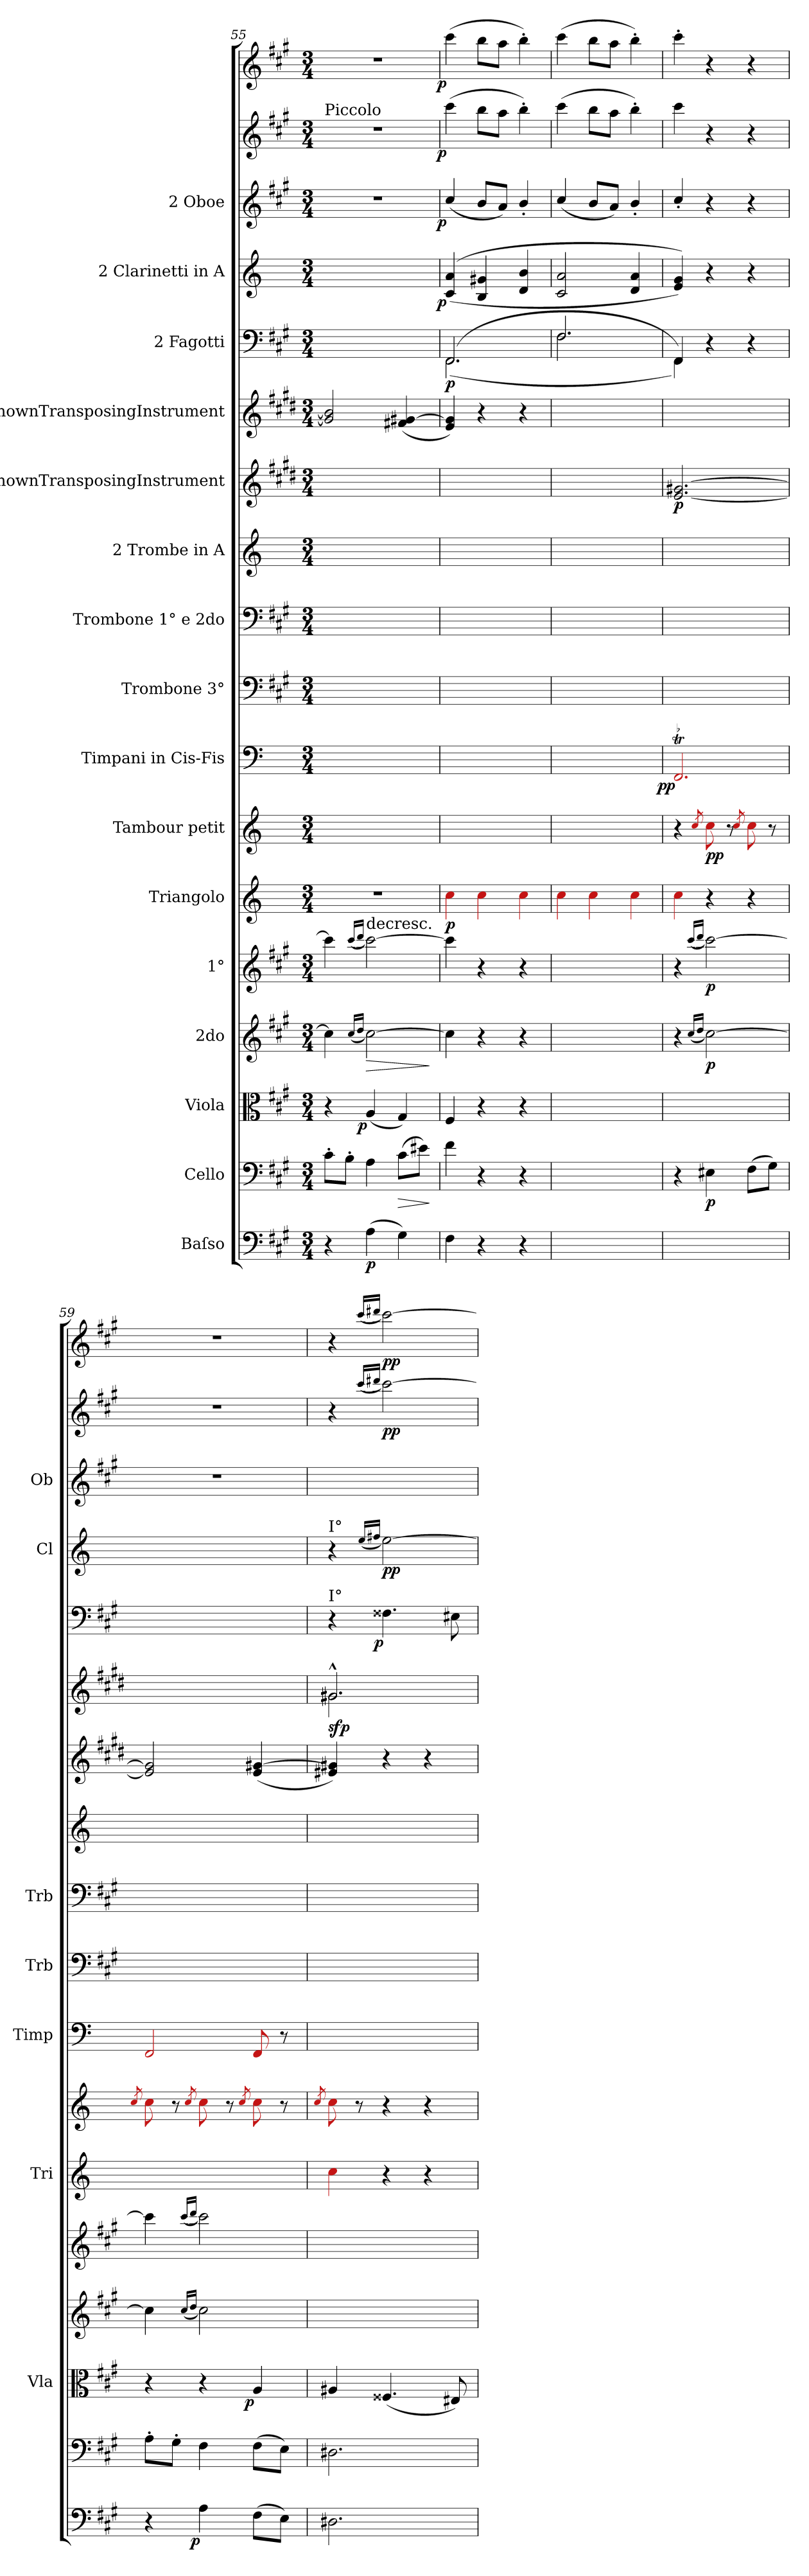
**kern	**dynam	**kern	**dynam	**kern	**dynam	**kern	**dynam	**kern	**dynam	**kern	**dynam	**kern	**dynam	**kern	**dynam	**kern	**kern	**kern	**kern	**dynam	**kern	**dynam	**kern	**dynam	**kern	**dynam	**kern	**dynam	**kern	**dynam	**kern	**dynam
*part18	*part18	*part17	*part17	*part16	*part16	*part15	*part15	*part14	*part14	*part13	*part13	*part12	*part12	*part11	*part11	*part10	*part9	*part8	*part7	*part7	*part6	*part6	*part5	*part5	*part4	*part4	*part3	*part3	*part2	*part2	*part1	*part1
*staff18	*staff18	*staff17	*staff17	*staff16	*staff16	*staff15	*staff15	*staff14	*staff14	*staff13	*staff13	*staff12	*staff12	*staff11	*staff11	*staff10	*staff9	*staff8	*staff7	*staff7	*staff6	*staff6	*staff5	*staff5	*staff4	*staff4	*staff3	*staff3	*staff2	*staff2	*staff1	*staff1
*I"Baſso	*	*I"Cello	*	*I"Viola	*	*I"2do	*	*I"1°	*	*I"Triangolo	*	*I"Tambour petit	*	*I"Timpani in Cis-Fis	*	*I"Trombone 3°	*I"Trombone 1° e 2do	*I"2 Trombe in A	*I"UnknownTransposingInstrument	*	*I"UnknownTransposingInstrument	*	*I"2 Fagotti	*	*I"2 Clarinetti in A	*	*I"2 Oboe	*	*	*	*	*
*	*	*	*	*I'Vla	*	*	*	*	*	*I'Tri	*	*	*	*I'Timp	*	*I'Trb	*I'Trb	*	*	*	*	*	*	*	*I'Cl	*	*I'Ob	*	*	*	*	*
*clefF4	*	*clefF4	*	*clefC3	*	*clefG2	*	*clefG2	*	*clefG2	*	*clefG2	*	*clefF4	*	*clefF4	*clefF4	*clefG2	*clefG2	*	*clefG2	*	*clefF4	*	*clefG2	*	*clefG2	*	*clefG2	*	*clefG2	*
*	*	*	*	*	*	*	*	*	*	*	*	*	*	*	*	*	*	*ITrd2c3	*ITrd4c7	*	*ITrd4c7	*	*	*	*ITrd2c3	*	*	*	*	*	*	*
*k[f#c#g#]	*	*k[f#c#g#]	*	*k[f#c#g#]	*	*k[f#c#g#]	*	*k[f#c#g#]	*	*k[]	*	*k[]	*	*k[]	*	*k[f#c#g#]	*k[f#c#g#]	*k[f#c#g#]	*k[f#c#g#]	*	*k[f#c#g#]	*	*k[f#c#g#]	*	*k[f#c#g#]	*	*k[f#c#g#]	*	*k[f#c#g#]	*	*k[f#c#g#]	*
*M3/4	*	*M3/4	*	*M3/4	*	*M3/4	*	*M3/4	*	*M3/4	*	*M3/4	*	*M3/4	*	*M3/4	*M3/4	*M3/4	*M3/4	*	*M3/4	*	*M3/4	*	*M3/4	*	*M3/4	*	*M3/4	*	*M3/4	*
=55	=55	=55	=55	=55	=55	=55	=55	=55	=55	=55	=55	=55	=55	=55	=55	=55	=55	=55	=55	=55	=55	=55	=55	=55	=55	=55	=55	=55	=55	=55	=55	=55
!	!	!	!	!	!	!	!	!	!	!	!	!	!	!	!	!	!	!	!	!	!	!	!	!	!	!	!	!	!LO:TX:a:t=Piccolo	!	!	!
4r	.	8c#'\L	.	4r	.	4cc#\]	.	4ccc#\]	.	2.r	.	2.ryy	.	2.ryy	.	2.ryy	2.ryy	2.ryy	2.ryy	.	2c#]/ 2e]/	.	2.ryy	.	2.ryy	.	2.r	.	2.r	.	2.r	.
.	.	8B'\J	.	.	.	.	.	.	.	.	.	.	.	.	.	.	.	.	.	.	.	.	.	.	.	.	.	.	.	.	.	.
.	.	.	.	.	.	(16qqcc#/LL	.	(16qqccc#/LL	.	.	.	.	.	.	.	.	.	.	.	.	.	.	.	.	.	.	.	.	.	.	.	.
.	.	.	.	.	.	16qqdd/JJ	.	16qqddd/JJ	.	.	.	.	.	.	.	.	.	.	.	.	.	.	.	.	.	.	.	.	.	.	.	.
!	!	!	!	!	!	!	!	!LO:TX:t=decresc.	!	!	!	!	!	!	!	!	!	!	!	!	!	!	!	!	!	!	!	!	!	!	!	!
!	!	!	!	!	!LO:DY:rj	!	!LO:HP:b	!	!	!	!	!	!	!	!	!	!	!	!	!	!	!	!	!	!	!	!	!	!	!	!	!
(4A\	p	4A\	.	(4A/	p	[2cc#\)	>	[2ccc#\)	.	.	.	.	.	.	.	.	.	.	.	.	.	.	.	.	.	.	.	.	.	.	.	.
!	!	!	!LO:HP:b	!	!	!	!	!	!	!	!	!	!	!	!	!	!	!	!	!	!	!	!	!	!	!	!	!	!	!	!	!
4G#\)	.	(8c#\L	>	4G#/)	.	.	.	.	.	.	.	.	.	.	.	.	.	.	.	.	(4Bn/ [4c#X/	.	.	.	.	.	.	.	.	.	.	.
.	.	8e#X\J)	.	.	.	.	.	.	.	.	.	.	.	.	.	.	.	.	.	.	.	.	.	.	.	.	.	.	.	.	.	.
.	.	.	]	.	.	.	]	.	.	.	.	.	.	.	.	.	.	.	.	.	.	.	.	.	.	.	.	.	.	.	.	.
=56	=56	=56	=56	=56	=56	=56	=56	=56	=56	=56	=56	=56	=56	=56	=56	=56	=56	=56	=56	=56	=56	=56	=56	=56	=56	=56	=56	=56	=56	=56	=56	=56
*	*	*	*	*	*	*	*	*	*	*	*	*	*	*	*	*	*	*	*	*	*	*	*^	*	*	*	*	*	*	*	*	*
!	!	!	!	!	!	!	!	!	!	!	!	!	!	!	!	!	!	!	!	!	!	!	!	!	!	!	!LO:DY:rj	!	!LO:DY:rj	!	!LO:DY:rj	!	!LO:DY:rj
4F#\	.	4f#\	.	4F#/	.	4cc#\]	.	4ccc#\]	.	4Rcc\	p	2.ryy	.	2.ryy	.	2.ryy	2.ryy	2.ryy	2.ryy	.	4A/ 4c#]/)	.	(2.FF#/	(2.FF#\	p	(<(>4A/ 4f#/	p	(4cc#/	p	(4ccc#\	p	(4ccc#\	p
4r	.	4r	.	4r	.	4r	.	4r	.	4Rcc\	.	.	.	.	.	.	.	.	.	.	4r	.	.	.	.	4G#/ 4e#X/	.	8b/L	.	8bb\L	.	8bb\L	.
.	.	.	.	.	.	.	.	.	.	.	.	.	.	.	.	.	.	.	.	.	.	.	.	.	.	.	.	8a/J)	.	8aa\J	.	8aa\J	.
4r	.	4r	.	4r	.	4r	.	4r	.	4Rcc\	.	.	.	.	.	.	.	.	.	.	4r	.	.	.	.	4B/ 4g#/	.	4b'/	.	4bb'\)	.	4bb'\)	.
=57	=57	=57	=57	=57	=57	=57	=57	=57	=57	=57	=57	=57	=57	=57	=57	=57	=57	=57	=57	=57	=57	=57	=57	=57	=57	=57	=57	=57	=57	=57	=57	=57	=57
2.ryy	.	2.ryy	.	2.ryy	.	2.ryy	.	2.ryy	.	4Rcc\	.	2.ryy	.	2.ryy	.	2.ryy	2.ryy	2.ryy	2.ryy	.	2.ryy	.	2.F#/	2.F#\	.	2A/ 2f#/	.	(4cc#/	.	(4ccc#\	.	(4ccc#\	.
.	.	.	.	.	.	.	.	.	.	4Rcc\	.	.	.	.	.	.	.	.	.	.	.	.	.	.	.	.	.	8b/L	.	8bb\L	.	8bb\L	.
.	.	.	.	.	.	.	.	.	.	.	.	.	.	.	.	.	.	.	.	.	.	.	.	.	.	.	.	8a/J)	.	8aa\J	.	8aa\J	.
.	.	.	.	.	.	.	.	.	.	4Rcc\	.	.	.	.	.	.	.	.	.	.	.	.	.	.	.	4B/ 4f#/	.	4b'/	.	4bb'\)	.	4bb'\)	.
=58	=58	=58	=58	=58	=58	=58	=58	=58	=58	=58	=58	=58	=58	=58	=58	=58	=58	=58	=58	=58	=58	=58	=58	=58	=58	=58	=58	=58	=58	=58	=58	=58	=58
!	!	!	!	!	!	!	!	!	!	!	!	!	!	!	!LO:DY:rj	!	!	!	!	!	!	!	!	!	!	!	!	!	!	!	!	!	!
2.ryy	.	4r	.	2.ryy	.	4r	.	4r	.	4Rcc\	.	4r	.	2.Rdt/	pp	2.ryy	2.ryy	2.ryy	[2.A/ [2.c#X/	p	2.ryy	.	4FF#/)	4FF#\)	.	4c#/ 4e/))	.	4cc#'/	.	4ccc#\	.	4ccc#'\	.
.	.	.	.	.	.	(16qqcc#/LL	.	(16qqccc#/LL	.	.	.	.	.	.	.	.	.	.	.	.	.	.	.	.	.	.	.	.	.	.	.	.	.
.	.	.	.	.	.	16qqdd/JJ	.	16qqddd/JJ	.	.	.	8qRcc/	.	.	.	.	.	.	.	.	.	.	.	.	.	.	.	.	.	.	.	.	.
.	.	4E#X\	p	.	.	[2cc#\)	p	[2ccc#\)	p	4r	.	8Rcc\	pp	.	.	.	.	.	.	.	.	.	4r	4ryy	.	4r	.	4r	.	4r	.	4r	.
.	.	.	.	.	.	.	.	.	.	.	.	8r	.	.	.	.	.	.	.	.	.	.	.	.	.	.	.	.	.	.	.	.	.
.	.	.	.	.	.	.	.	.	.	.	.	8qRcc/	.	.	.	.	.	.	.	.	.	.	.	.	.	.	.	.	.	.	.	.	.
.	.	(8F#\L	.	.	.	.	.	.	.	4r	.	8Rcc\	.	.	.	.	.	.	.	.	.	.	4r	4ryy	.	4r	.	4r	.	4r	.	4r	.
.	.	8G#\J)	.	.	.	.	.	.	.	.	.	8r	.	.	.	.	.	.	.	.	.	.	.	.	.	.	.	.	.	.	.	.	.
*	*	*	*	*	*	*	*	*	*	*	*	*	*	*	*	*	*	*	*	*	*	*	*v	*v	*	*	*	*	*	*	*	*	*
=59	=59	=59	=59	=59	=59	=59	=59	=59	=59	=59	=59	=59	=59	=59	=59	=59	=59	=59	=59	=59	=59	=59	=59	=59	=59	=59	=59	=59	=59	=59	=59	=59
.	.	.	.	.	.	.	.	.	.	.	.	8qRcc/	.	.	.	.	.	.	.	.	.	.	.	.	.	.	.	.	.	.	.	.
4r	.	8A'\L	.	4r	.	4cc#\]	.	4ccc#\]	.	2.ryy	.	8Rcc\	.	2RdTTT/	.	2.ryy	2.ryy	2.ryy	2A]/ 2c#]/	.	2.ryy	.	2.ryy	.	2.ryy	.	2.r	.	2.r	.	2.r	.
.	.	8G#'\J	.	.	.	.	.	.	.	.	.	8r	.	.	.	.	.	.	.	.	.	.	.	.	.	.	.	.	.	.	.	.
.	.	.	.	.	.	(16qqcc#/LL	.	(16qqccc#/LL	.	.	.	.	.	.	.	.	.	.	.	.	.	.	.	.	.	.	.	.	.	.	.	.
.	.	.	.	.	.	16qqdd/JJ	.	16qqddd/JJ	.	.	.	8qRcc/	.	.	.	.	.	.	.	.	.	.	.	.	.	.	.	.	.	.	.	.
!	!LO:DY:rj	!	!	!	!	!	!	!	!	!	!	!	!	!	!	!	!	!	!	!	!	!	!	!	!	!	!	!	!	!	!	!
4A\	p	4F#\	.	4r	.	2cc#\)	.	2ccc#\)	.	.	.	8Rcc\	.	.	.	.	.	.	.	.	.	.	.	.	.	.	.	.	.	.	.	.
.	.	.	.	.	.	.	.	.	.	.	.	8r	.	.	.	.	.	.	.	.	.	.	.	.	.	.	.	.	.	.	.	.
.	.	.	.	.	.	.	.	.	.	.	.	8qRcc/	.	.	.	.	.	.	.	.	.	.	.	.	.	.	.	.	.	.	.	.
!	!	!	!	!	!LO:DY:rj	!	!	!	!	!	!	!	!	!	!	!	!	!	!	!	!	!	!	!	!	!	!	!	!	!	!	!
(8F#\L	.	(8F#\L	.	4A/	p	.	.	.	.	.	.	8Rcc\	.	8Rd/	.	.	.	.	(4A/ [4c#X/	.	.	.	.	.	.	.	.	.	.	.	.	.
8E\J)	.	8E\J)	.	.	.	.	.	.	.	.	.	8r	.	8r	.	.	.	.	.	.	.	.	.	.	.	.	.	.	.	.	.	.
=60	=60	=60	=60	=60	=60	=60	=60	=60	=60	=60	=60	=60	=60	=60	=60	=60	=60	=60	=60	=60	=60	=60	=60	=60	=60	=60	=60	=60	=60	=60	=60	=60
.	.	.	.	.	.	.	.	.	.	.	.	8qRcc/	.	.	.	.	.	.	.	.	.	.	.	.	.	.	.	.	.	.	.	.
*	*	*	*	*	*	*	*	*	*	*	*	*	*	*	*	*	*	*	*	*	*^	*	*	*	*	*	*	*	*	*	*	*
!	!	!	!	!	!	!	!	!	!	!	!	!	!	!	!	!	!	!	!	!	!	!	!	!	!	!LO:TX:a:t=I°	!	!	!	!	!	!	!
!	!	!	!	!	!	!	!	!	!	!	!	!	!	!	!	!	!	!	!	!	!	!	!	!LO:TX:a:t=I°	!	!	!	!	!	!	!	!	!
2.D#X\	.	2.D#X\	.	4A#X/	.	2.ryy	.	2.ryy	.	4Rcc\	.	8Rcc\	.	2.ryy	.	2.ryy	2.ryy	2.ryy	4A#X/ 4c#X]/)	.	2.c#X^^/	2.c#X\	sfp	4r	.	4r	.	2.ryy	.	4r	.	4r	.
.	.	.	.	.	.	.	.	.	.	.	.	8r	.	.	.	.	.	.	.	.	.	.	.	.	.	.	.	.	.	.	.	.	.
.	.	.	.	.	.	.	.	.	.	.	.	.	.	.	.	.	.	.	.	.	.	.	.	.	.	(16qqcc#/LL	.	.	.	(16qqccc#/LL	.	(16qqccc#/LL	.
.	.	.	.	.	.	.	.	.	.	.	.	.	.	.	.	.	.	.	.	.	.	.	.	.	.	16qqdd#X/JJ	.	.	.	16qqddd#X/JJ	.	16qqddd#X/JJ	.
!	!	!	!	!	!	!	!	!	!	!	!	!	!	!	!	!	!	!	!	!	!	!	!	!	!LO:DY:rj	!	!	!	!	!	!	!	!
.	.	.	.	(4.F##X/	.	.	.	.	.	4r	.	4r	.	.	.	.	.	.	4r	.	.	.	.	4.F##X\	p	[2cc#\)	pp	.	.	[2ccc#\)	pp	[2ccc#\)	pp
.	.	.	.	.	.	.	.	.	.	4r	.	4r	.	.	.	.	.	.	4r	.	.	.	.	.	.	.	.	.	.	.	.	.	.
.	.	.	.	8E#X/)	.	.	.	.	.	.	.	.	.	.	.	.	.	.	.	.	.	.	.	8E#X\	.	.	.	.	.	.	.	.	.
*	*	*	*	*	*	*	*	*	*	*	*	*	*	*	*	*	*	*	*	*	*v	*v	*	*	*	*	*	*	*	*	*	*	*
=	=	=	=	=	=	=	=	=	=	=	=	=	=	=	=	=	=	=	=	=	=	=	=	=	=	=	=	=	=	=	=	=
*-	*-	*-	*-	*-	*-	*-	*-	*-	*-	*-	*-	*-	*-	*-	*-	*-	*-	*-	*-	*-	*-	*-	*-	*-	*-	*-	*-	*-	*-	*-	*-	*-
